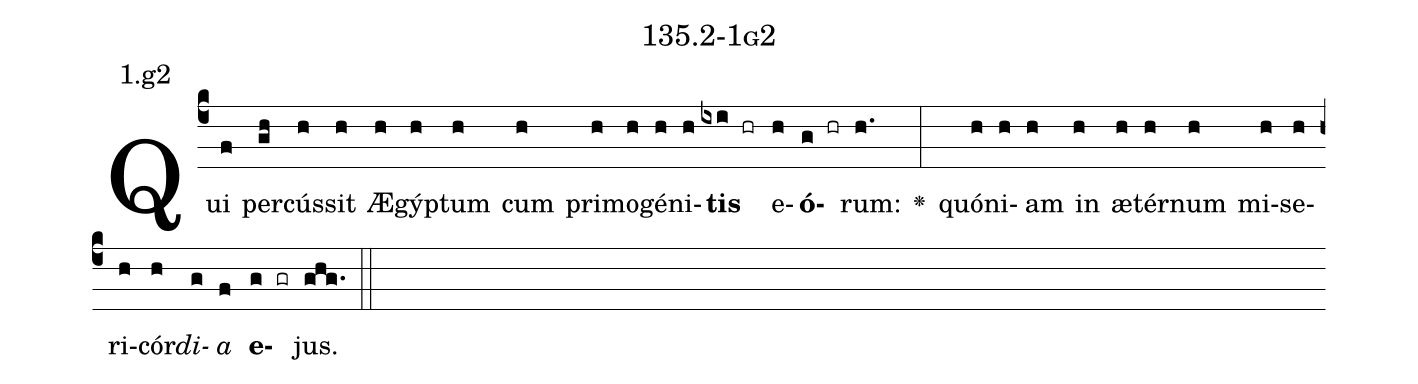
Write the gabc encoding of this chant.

name: 135.2-1g2;
annotation: 1.g2;
%%
(c4)Qui(f) per(gh)cús(h)sit(h) Æ(h)gýp(h)tum(h) cum(h) pri(h)mo(h)gé(h)ni(h)<b>tis</b>(ixi hr) e(h)<b>ó</b>(g hr)rum:(h.) <v>\greheightstar</v>(:) quón(h)i(h)am(h) in(h) æ(h)tér(h)num(h) mi(h)se(h)ri(h)cór(h)<i>di</i>(g)<i>a</i>(f) <b>e</b>(g gr)jus.(ghg.) (::)


%E(h) u(h) o(g) u(f) a(g) e.(ghg.) (::)
